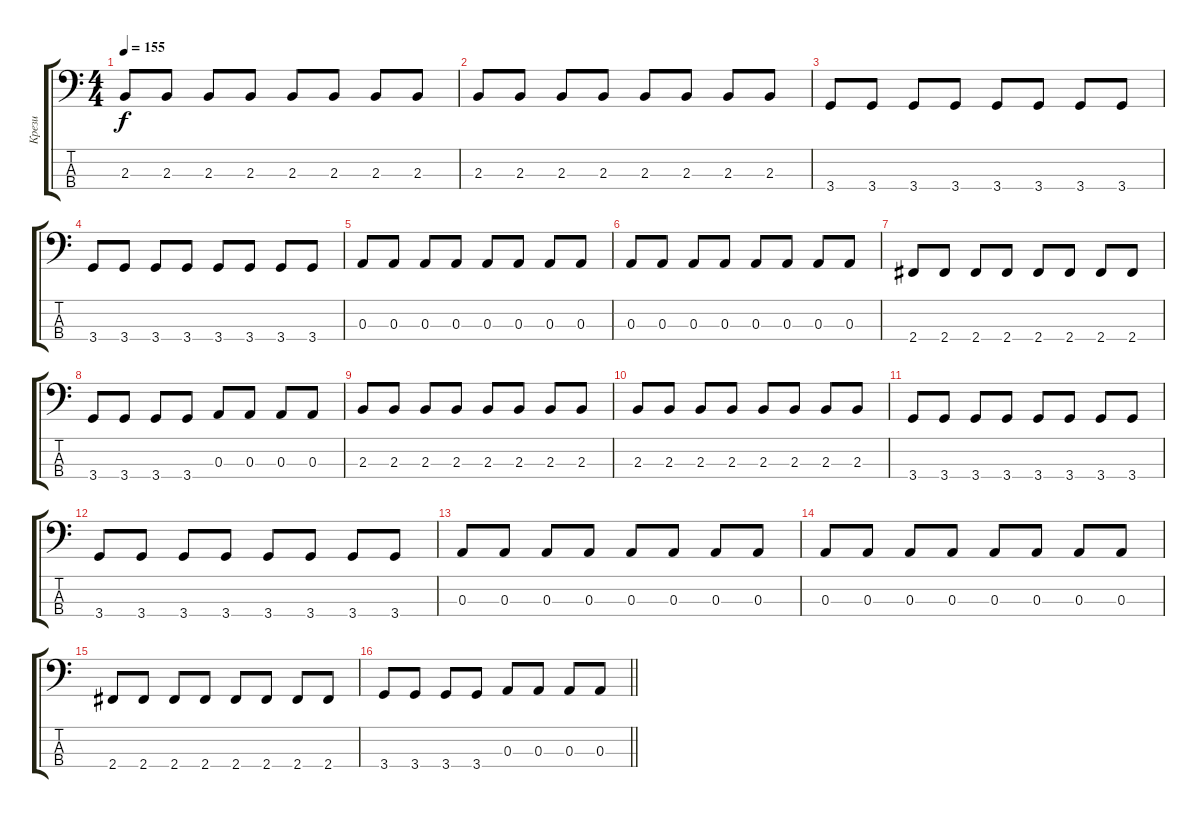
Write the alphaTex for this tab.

\track ("Крези" "Крези") {instrument electricbassfinger}
\staff {score tabs}
\tuning (G2 D2 A1 E1) {hide}
\ts (4 4)
\tempo 155
\clef f4
\ks c
2.3.8{dy f} 2.3.8 2.3.8 2.3.8 2.3.8 2.3.8 2.3.8 2.3.8 |
2.3.8 2.3.8 2.3.8 2.3.8 2.3.8 2.3.8 2.3.8 2.3.8 |
3.4.8 3.4.8 3.4.8 3.4.8 3.4.8 3.4.8 3.4.8 3.4.8 |
3.4.8 3.4.8 3.4.8 3.4.8 3.4.8 3.4.8 3.4.8 3.4.8 |
0.3.8 0.3.8 0.3.8 0.3.8 0.3.8 0.3.8 0.3.8 0.3.8 |
0.3.8 0.3.8 0.3.8 0.3.8 0.3.8 0.3.8 0.3.8 0.3.8 |
2.4.8 2.4.8 2.4.8 2.4.8 2.4.8 2.4.8 2.4.8 2.4.8 |
3.4.8 3.4.8 3.4.8 3.4.8 0.3.8 0.3.8 0.3.8 0.3.8 |
2.3.8 2.3.8 2.3.8 2.3.8 2.3.8 2.3.8 2.3.8 2.3.8 |
2.3.8 2.3.8 2.3.8 2.3.8 2.3.8 2.3.8 2.3.8 2.3.8 |
3.4.8 3.4.8 3.4.8 3.4.8 3.4.8 3.4.8 3.4.8 3.4.8 |
3.4.8 3.4.8 3.4.8 3.4.8 3.4.8 3.4.8 3.4.8 3.4.8 |
0.3.8 0.3.8 0.3.8 0.3.8 0.3.8 0.3.8 0.3.8 0.3.8 |
0.3.8 0.3.8 0.3.8 0.3.8 0.3.8 0.3.8 0.3.8 0.3.8 |
2.4.8 2.4.8 2.4.8 2.4.8 2.4.8 2.4.8 2.4.8 2.4.8 |
\barLineRight lightlight
3.4.8 3.4.8 3.4.8 3.4.8 0.3.8 0.3.8 0.3.8 0.3.8
